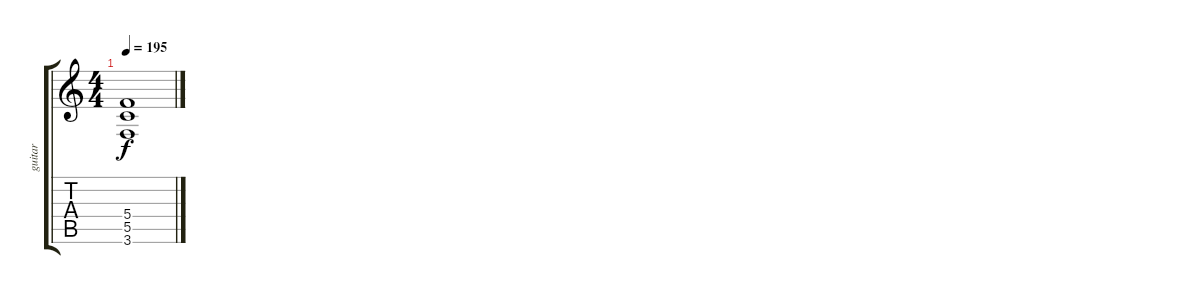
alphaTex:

\track ("guitar" "guitar") {instrument distortionguitar}
\staff {score tabs}
\tuning (D4 A3 F3 C3 G2 D2) {hide}
\ts (4 4)
\tempo 195
\clef g2
\ks c
(5.4{t} 5.5{t} 3.6{t}).1{dy f}
